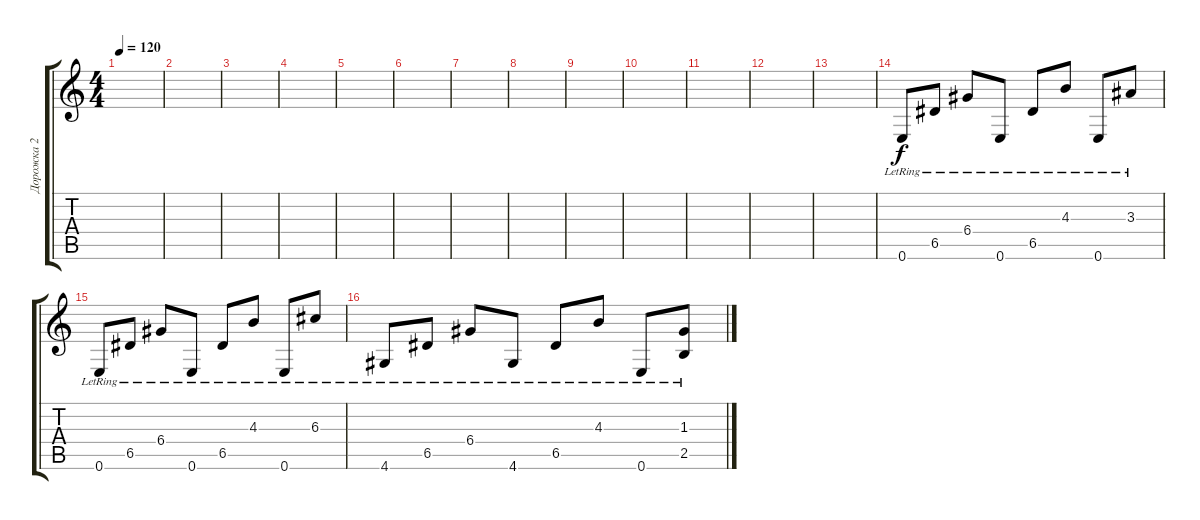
\track ("Дорожка 2" "Дорожка 2") {instrument electricguitarmuted}
\staff {score tabs}
\tuning (E4 B3 G3 D3 A2 E2) {hide}
\ts (4 4)
\tempo 120
\clef g2
\ks c
|
|
|
|
|
|
|
|
|
|
|
|
|
0.6{lr}.8 6.5{lr}.8 6.4{lr}.8 0.6{lr}.8 6.5{lr}.8 4.3{lr}.8 0.6{lr}.8 3.3{lr}.8 |
0.6{lr}.8 6.5{lr}.8 6.4{lr}.8 0.6{lr}.8 6.5{lr}.8 4.3{lr}.8 0.6{lr}.8 6.3{lr}.8 |
4.6{lr}.8 6.5{lr}.8 6.4{lr}.8 4.6{lr}.8 6.5{lr}.8 4.3{lr}.8 0.6{lr}.8 (1.3 2.5{lr}).8
